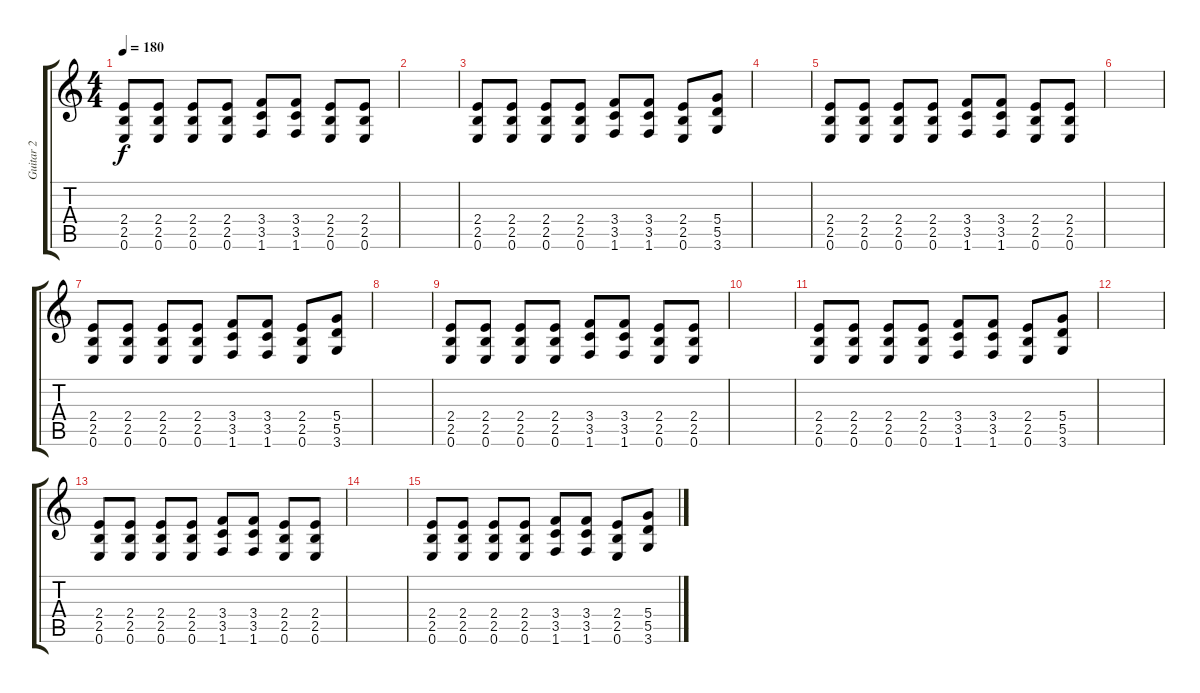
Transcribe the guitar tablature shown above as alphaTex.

\track ("Guitar 2" "Guitar 2") {instrument distortionguitar}
\staff {score tabs}
\tuning (E4 B3 G3 D3 A2 E2) {hide}
\ts (4 4)
\tempo 180
\clef g2
\ks c
(2.4 2.5 0.6).8{dy f} (2.4 2.5 0.6).8 (2.4 2.5 0.6).8 (2.4 2.5 0.6).8 (3.4 3.5 1.6).8 (3.4 3.5 1.6).8 (2.4 2.5 0.6).8 (2.4 2.5 0.6).8 |
|
(2.4 2.5 0.6).8 (2.4 2.5 0.6).8 (2.4 2.5 0.6).8 (2.4 2.5 0.6).8 (3.4 3.5 1.6).8 (3.4 3.5 1.6).8 (2.4 2.5 0.6).8 (5.4 5.5 3.6).8 |
|
(2.4 2.5 0.6).8 (2.4 2.5 0.6).8 (2.4 2.5 0.6).8 (2.4 2.5 0.6).8 (3.4 3.5 1.6).8 (3.4 3.5 1.6).8 (2.4 2.5 0.6).8 (2.4 2.5 0.6).8 |
|
(2.4 2.5 0.6).8 (2.4 2.5 0.6).8 (2.4 2.5 0.6).8 (2.4 2.5 0.6).8 (3.4 3.5 1.6).8 (3.4 3.5 1.6).8 (2.4 2.5 0.6).8 (5.4 5.5 3.6).8 |
|
(2.4 2.5 0.6).8 (2.4 2.5 0.6).8 (2.4 2.5 0.6).8 (2.4 2.5 0.6).8 (3.4 3.5 1.6).8 (3.4 3.5 1.6).8 (2.4 2.5 0.6).8 (2.4 2.5 0.6).8 |
|
(2.4 2.5 0.6).8 (2.4 2.5 0.6).8 (2.4 2.5 0.6).8 (2.4 2.5 0.6).8 (3.4 3.5 1.6).8 (3.4 3.5 1.6).8 (2.4 2.5 0.6).8 (5.4 5.5 3.6).8 |
|
(2.4 2.5 0.6).8 (2.4 2.5 0.6).8 (2.4 2.5 0.6).8 (2.4 2.5 0.6).8 (3.4 3.5 1.6).8 (3.4 3.5 1.6).8 (2.4 2.5 0.6).8 (2.4 2.5 0.6).8 |
|
(2.4 2.5 0.6).8 (2.4 2.5 0.6).8 (2.4 2.5 0.6).8 (2.4 2.5 0.6).8 (3.4 3.5 1.6).8 (3.4 3.5 1.6).8 (2.4 2.5 0.6).8 (5.4 5.5 3.6).8
